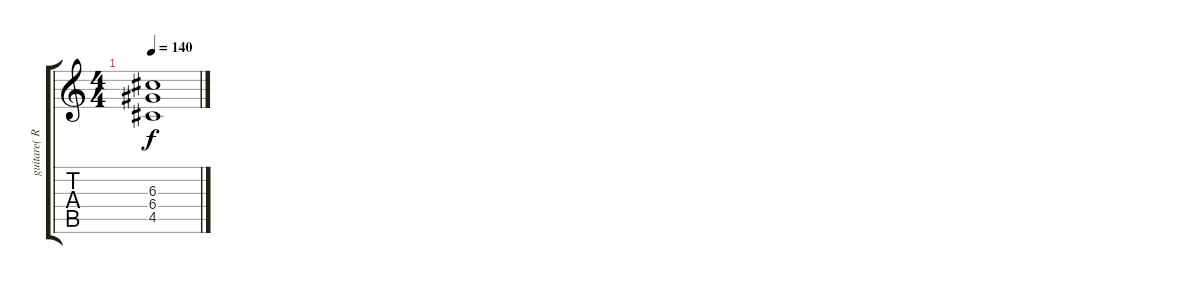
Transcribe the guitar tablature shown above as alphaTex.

\track ("guitare( Ronald McMurder )" "guitare( R") {instrument distortionguitar}
\staff {score tabs}
\tuning (E4 B3 G3 D3 A2 E2) {hide}
\ts (4 4)
\tempo 140
\clef g2
\ks c
(6.3 6.4 4.5).1{dy f}
